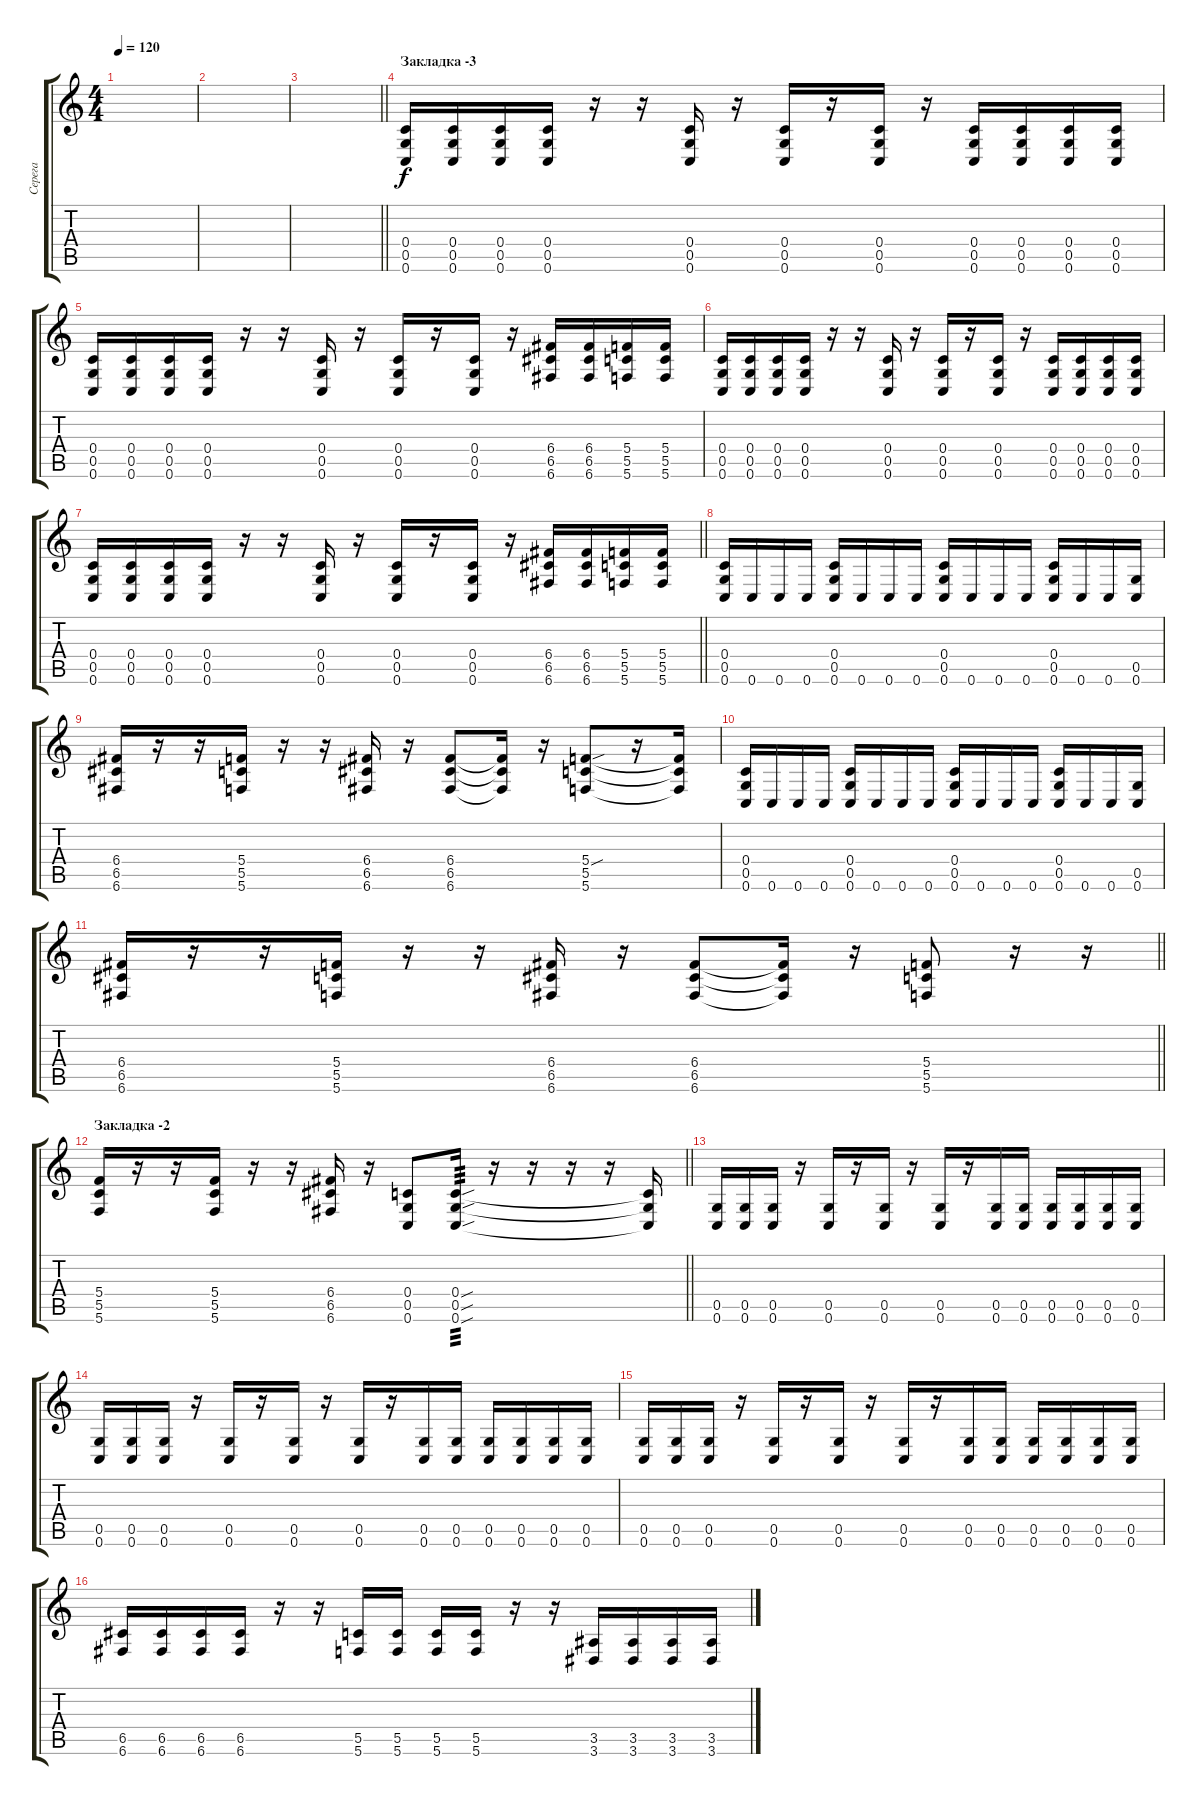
\track ("Серега" "Серега") {instrument distortionguitar}
\staff {score tabs}
\tuning (D4 A3 F3 C3 G2 C2) {hide}
\ts (4 4)
\tempo 120
\clef g2
\ks c
|
|
\barLineRight lightlight
|
\section ("" "Закладка -3")
(0.4 0.5 0.6).16 (0.4 0.5 0.6).16 (0.4 0.5 0.6).16 (0.4 0.5 0.6).16 r.16 r.16 (0.4 0.5 0.6).16 r.16 (0.4 0.5 0.6).16 r.16 (0.4 0.5 0.6).16 r.16 (0.4 0.5 0.6).16 (0.4 0.5 0.6).16 (0.4 0.5 0.6).16 (0.4 0.5 0.6).16 |
(0.4 0.5 0.6).16 (0.4 0.5 0.6).16 (0.4 0.5 0.6).16 (0.4 0.5 0.6).16 r.16 r.16 (0.4 0.5 0.6).16 r.16 (0.4 0.5 0.6).16 r.16 (0.4 0.5 0.6).16 r.16 (6.4 6.5 6.6).16 (6.4 6.5 6.6).16 (5.4 5.5 5.6).16 (5.4 5.5 5.6).16 |
(0.4 0.5 0.6).16 (0.4 0.5 0.6).16 (0.4 0.5 0.6).16 (0.4 0.5 0.6).16 r.16 r.16 (0.4 0.5 0.6).16 r.16 (0.4 0.5 0.6).16 r.16 (0.4 0.5 0.6).16 r.16 (0.4 0.5 0.6).16 (0.4 0.5 0.6).16 (0.4 0.5 0.6).16 (0.4 0.5 0.6).16 |
\barLineRight lightlight
(0.4 0.5 0.6).16 (0.4 0.5 0.6).16 (0.4 0.5 0.6).16 (0.4 0.5 0.6).16 r.16 r.16 (0.4 0.5 0.6).16 r.16 (0.4 0.5 0.6).16 r.16 (0.4 0.5 0.6).16 r.16 (6.4 6.5 6.6).16 (6.4 6.5 6.6).16 (5.4 5.5 5.6).16 (5.4 5.5 5.6).16 |
(0.4 0.5 0.6).16 0.6.16 0.6.16 0.6.16 (0.4 0.5 0.6).16 0.6.16 0.6.16 0.6.16 (0.4 0.5 0.6).16 0.6.16 0.6.16 0.6.16 (0.4 0.5 0.6).16 0.6.16 0.6.16 (0.5 0.6).16 |
(6.4 6.5 6.6).16 r.16 r.16 (5.4 5.5 5.6).16 r.16 r.16 (6.4 6.5 6.6).16 r.16 (6.4 6.5 6.6).8 (6.4{t} 6.5{t} 6.6{t}).16 r.16 (5.4{sou} 5.5 5.6).8 r.16 (5.4{t} 5.5{t} 5.6{t}).16 |
(0.4 0.5 0.6).16 0.6.16 0.6.16 0.6.16 (0.4 0.5 0.6).16 0.6.16 0.6.16 0.6.16 (0.4 0.5 0.6).16 0.6.16 0.6.16 0.6.16 (0.4 0.5 0.6).16 0.6.16 0.6.16 (0.5 0.6).16 |
\barLineRight lightlight
(6.4 6.5 6.6).16 r.16 r.16 (5.4 5.5 5.6).16 r.16 r.16 (6.4 6.5 6.6).16 r.16 (6.4 6.5 6.6).8 (6.4{t} 6.5{t} 6.6{t}).16 r.16 (5.4 5.5 5.6).8 r.16 r.16 |
\section ("" "Закладка -2")
\barLineRight lightlight
(5.4 5.5 5.6).16 r.16 r.16 (5.4 5.5 5.6).16 r.16 r.16 (6.4 6.5 6.6).16 r.16 (0.4 0.5 0.6).8 (0.4{sou} 0.5{sou} 0.6{sou}).16{tp 3} r.16 r.16 r.16 r.16 (0.4{t} 0.5{t} 0.6{t}).16 |
(0.5 0.6).16 (0.5 0.6).16 (0.5 0.6).16 r.16 (0.5 0.6).16 r.16 (0.5 0.6).16 r.16 (0.5 0.6).16 r.16 (0.5 0.6).16 (0.5 0.6).16 (0.5 0.6).16 (0.5 0.6).16 (0.5 0.6).16 (0.5 0.6).16 |
(0.5 0.6).16 (0.5 0.6).16 (0.5 0.6).16 r.16 (0.5 0.6).16 r.16 (0.5 0.6).16 r.16 (0.5 0.6).16 r.16 (0.5 0.6).16 (0.5 0.6).16 (0.5 0.6).16 (0.5 0.6).16 (0.5 0.6).16 (0.5 0.6).16 |
(0.5 0.6).16 (0.5 0.6).16 (0.5 0.6).16 r.16 (0.5 0.6).16 r.16 (0.5 0.6).16 r.16 (0.5 0.6).16 r.16 (0.5 0.6).16 (0.5 0.6).16 (0.5 0.6).16 (0.5 0.6).16 (0.5 0.6).16 (0.5 0.6).16 |
(6.5 6.6).16 (6.5 6.6).16 (6.5 6.6).16 (6.5 6.6).16 r.16 r.16 (5.5 5.6).16 (5.5 5.6).16 (5.5 5.6).16 (5.5 5.6).16 r.16 r.16 (3.5 3.6).16 (3.5 3.6).16 (3.5 3.6).16 (3.5 3.6).16
